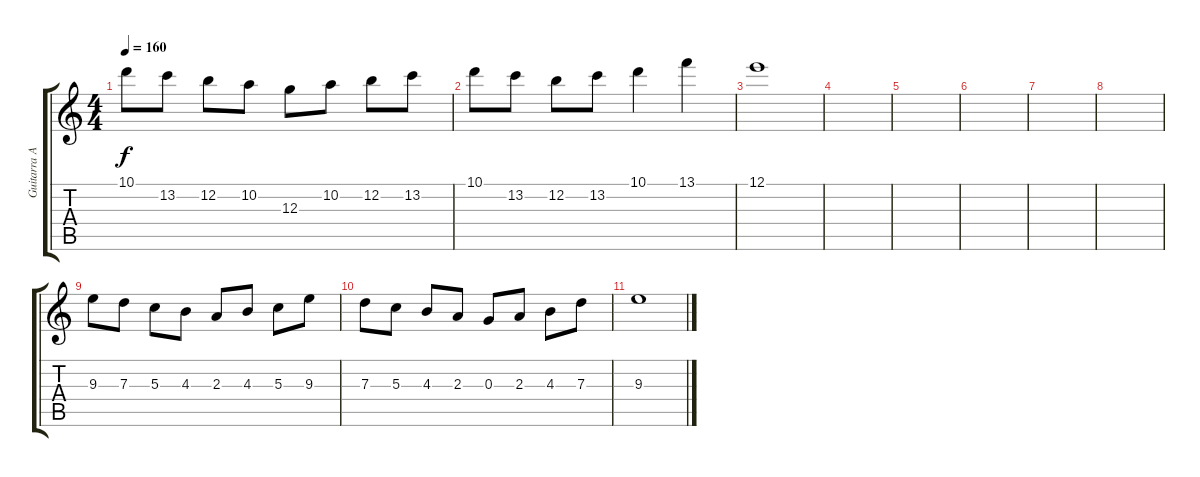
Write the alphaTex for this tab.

\track ("Guitarra Adicional" "Guitarra A") {instrument overdrivenguitar}
\staff {score tabs}
\tuning (E4 B3 G3 D3 A2 E2) {hide}
\ts (4 4)
\tempo 160
\clef g2
\ks c
10.1.8{dy f} 13.2.8 12.2.8 10.2.8 12.3.8 10.2.8 12.2.8 13.2.8 |
10.1.8 13.2.8 12.2.8 13.2.8 10.1.4 13.1.4 |
12.1.1 |
|
|
|
|
|
9.3.8 7.3.8 5.3.8 4.3.8 2.3.8 4.3.8 5.3.8 9.3.8 |
7.3.8 5.3.8 4.3.8 2.3.8 0.3.8 2.3.8 4.3.8 7.3.8 |
9.3.1
